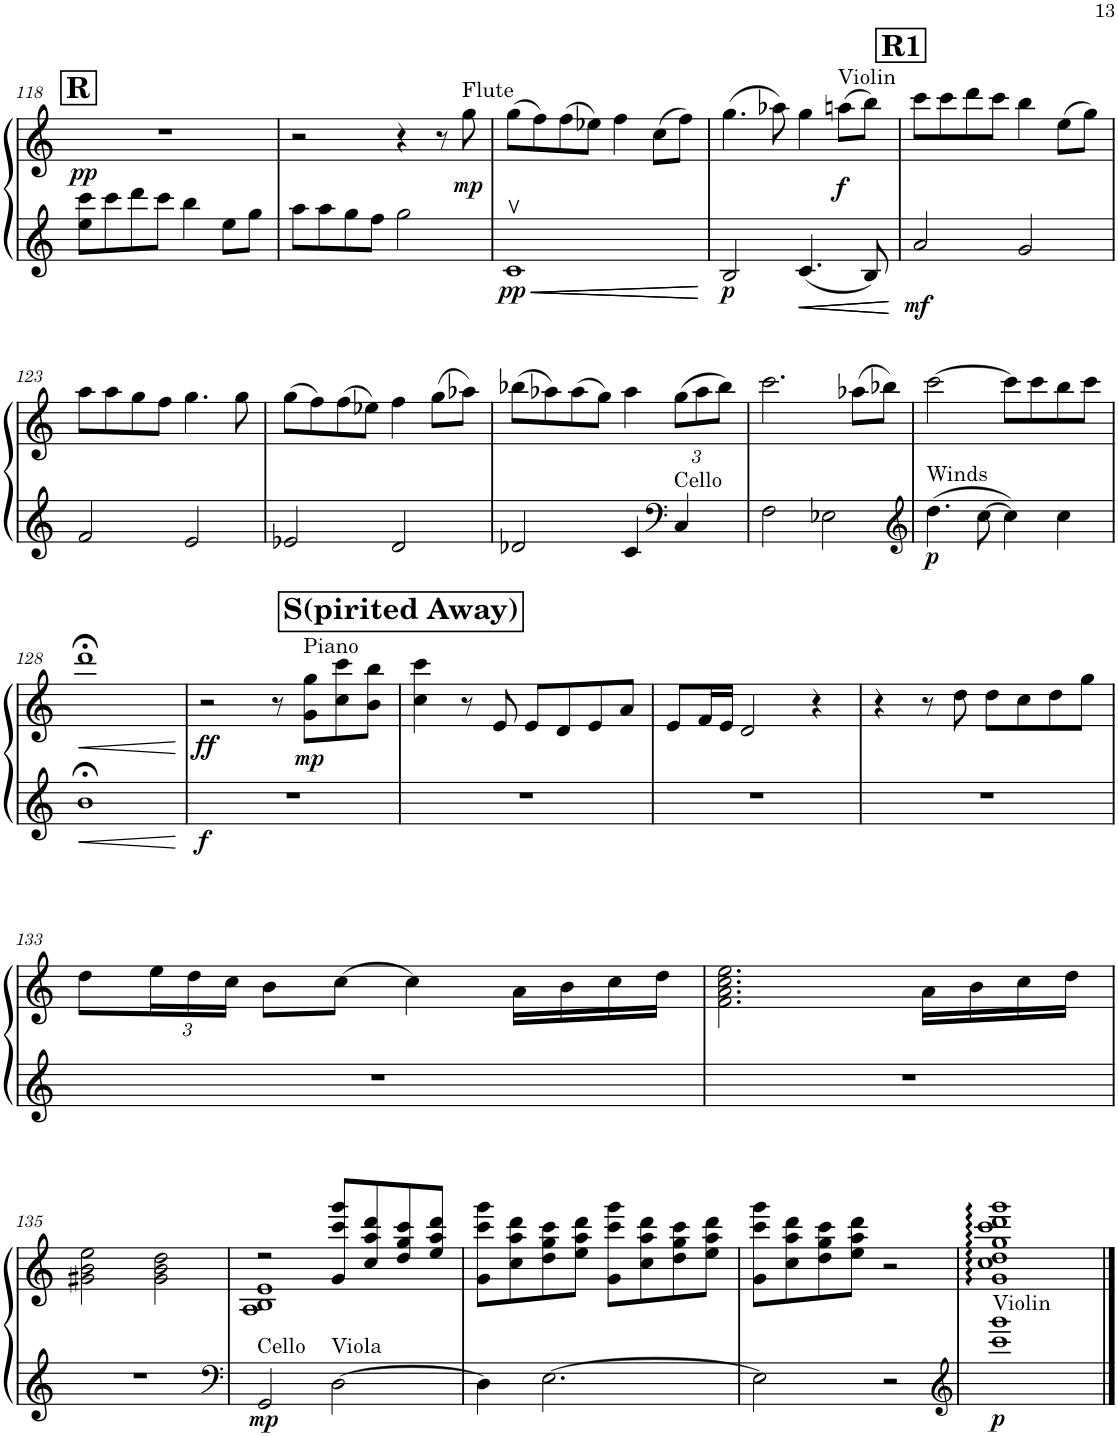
**kern	**kern	**dynam
*part1	*part1	*part1
*staff2	*staff1	*staff1/2
*I"Conductor	*	*
*I'Cond.	*	*
!!LO:PB:g=z
*clefG2	*clefG2	*
*k[]	*k[]	*
*M4/4	*M4/4	*
!!LO:REH:place=s1:a:B:cj:fs=14:t=R
=118	=118	=118
!	!	!LO:DY:b
8ee\ 8ccc\L	1r	pp
8ccc\	.	.
8ddd\	.	.
8ccc\J	.	.
4bb\	.	.
8ee\L	.	.
8gg\J	.	.
=119	=119	=119
8aa\L	2r	.
8aa\	.	.
8gg\	.	.
8ff\J	.	.
2gg\	4r	.
.	8r	.
!	!LO:TX:a:t=Flute	!
!	!	!LO:DY:b
.	8gg\	mp
=120	=120	=120
!	!	!LO:HP:b=2
!	!	!LO:DY:n=1:b=2
1cv	(8gg\L	< pp
.	8ff\)	.
.	(8ff\	.
.	8ee-X\J)	.
.	4ff\	.
.	(8cc\L	.
.	8ff\J)	.
=121	=121	=121
!	!	!LO:DY:b=2
2B/	(4.gg\	p
.	8aa-X\)	[
!	!	!LO:HP:b=2
4.c/	4gg\	<
!	!LO:TX:a:t=Violin	!
!	!	!LO:DY:b
.	(8aan\L	f
8B/	8bb\J)	.
!!LO:REH:place=s1:a:B:cj:fs=14:t=R1
=122	=122	=122
!	!	!LO:DY:b=2
2a/	8ccc\L	mf
.	8ccc\	.
.	8ddd\	.
.	8ccc\J	.
2g/	4bb\	.
.	(8ee\L	.
.	8gg\J)	.
!!LO:LB:g=z
=123	=123	=123
2f/	8aa\L	.
.	8aa\	.
.	8gg\	.
.	8ff\J	.
2e/	4.gg\	.
.	8gg\	.
=124	=124	=124
2e-X/	(8gg\L	.
.	8ff\)	.
.	(8ff\	.
.	8ee-X\J)	.
2d/	4ff\	.
.	(8gg\L	.
.	8aa-X\J)	.
=125	=125	=125
2d-X/	(8bb-X\L	.
.	8aa-X\)	.
.	(8aa-\	.
.	8gg\J)	.
4c/	4aa-\	.
*clefF4	*	*
*	*Xbrackettup	*
!LO:TX:a:t=Cello	!	!
4C/	(12gg\L	.
.	12aa-\	.
.	12bb-\J)	.
=126	=126	=126
2F\	2.ccc\	.
2E-X\	.	.
.	(8aa-X\L	.
.	8bb-X\J)	.
=127	=127	=127
*clefG2	*	*
!LO:TX:a:t=Winds	!	!
!	!	!LO:DY:b=2
4.dd\	[2ccc\	p
[8cc\	.	.
4cc\]	8ccc\L]	.
.	8ccc\	.
4cc\	8bb\	.
.	8ccc\J	.
!!LO:LB:g=z
=128	=128	=128
!	!	!LO:HP:b
1b;<	1ddd;<	<
.	.	[ [
=129	=129	=129
!	!	!LO:DY:b=2
!	!	!LO:DY:n=1:b
1r	2r	f ff
.	8r	.
!	!LO:TX:a:t=Piano	!
!	!	!LO:DY:n=2:b
.	8g\ 8gg\L	mp
.	8cc\ 8ccc\	.
.	8b\ 8bb\J	.
!!LO:REH:place=s1:a:B:cj:fs=14:t=S(pirited Away)
=130	=130	=130
1r	4cc\ 4ccc\	.
.	8r	.
.	8e/	.
.	8e/L	.
.	8d/	.
.	8e/	.
.	8a/J	.
=131	=131	=131
1r	8e/L	.
.	16f/L	.
.	16e/JJ	.
.	2d/	.
.	4r	.
=132	=132	=132
1r	4r	.
.	8r	.
.	8dd\	.
.	8dd\L	.
.	8cc\	.
.	8dd\	.
.	8gg\J	.
!!LO:LB:g=z
=133	=133	=133
1r	8dd\L	.
.	24ee\L	.
.	24dd\	.
.	24cc\JJ	.
.	8b\L	.
.	[8cc\J	.
.	4cc\]	.
.	16a\LL	.
.	16b\	.
.	16cc\	.
.	16dd\JJ	.
=134	=134	=134
1r	2.f\ 2.a\ 2.cc\ 2.ee\	.
.	16a\LL	.
.	16b\	.
.	16cc\	.
.	16dd\JJ	.
!!LO:LB:g=z
=135	=135	=135
1r	2g#X\ 2b\ 2ee\	.
.	2g#\ 2b\ 2dd\	.
=136	=136	=136
*clefF4	*	*
*	*^	*
!LO:TX:a:t=Cello	!	!	!
!	!	!	!LO:DY:b=2
2GG/	2r	1A 1B 1e	mp
!LO:TX:a:t=Viola	!	!	!
[2D\	8g/ 8ccc/ 8ggg/L	.	.
.	8cc/ 8aa/ 8ddd/	.	.
.	8dd/ 8gg/ 8ccc/	.	.
.	8ee/ 8aa/ 8ddd/J	.	.
*	*v	*v	*
=137	=137	=137
4D\]	8g\ 8ccc\ 8ggg\L	.
.	8cc\ 8aa\ 8ddd\	.
[2.E\	8dd\ 8gg\ 8ccc\	.
.	8ee\ 8aa\ 8ddd\J	.
.	8g\ 8ccc\ 8ggg\L	.
.	8cc\ 8aa\ 8ddd\	.
.	8dd\ 8gg\ 8ccc\	.
.	8ee\ 8aa\ 8ddd\J	.
=138	=138	=138
2E\]	8g\ 8ccc\ 8ggg\L	.
.	8cc\ 8aa\ 8ddd\	.
.	8dd\ 8gg\ 8ccc\	.
.	8ee\ 8aa\ 8ddd\J	.
2r	2r	.
=139	=139	=139
*clefG2	*	*
!LO:TX:a:t=Violin	!	!
!	!	!LO:DY:b=2
1ccc 1ggg	1g 1cc 1dd 1gg 1ccc 1ddd 1ggg	p
==	==	==
*-	*-	*-
